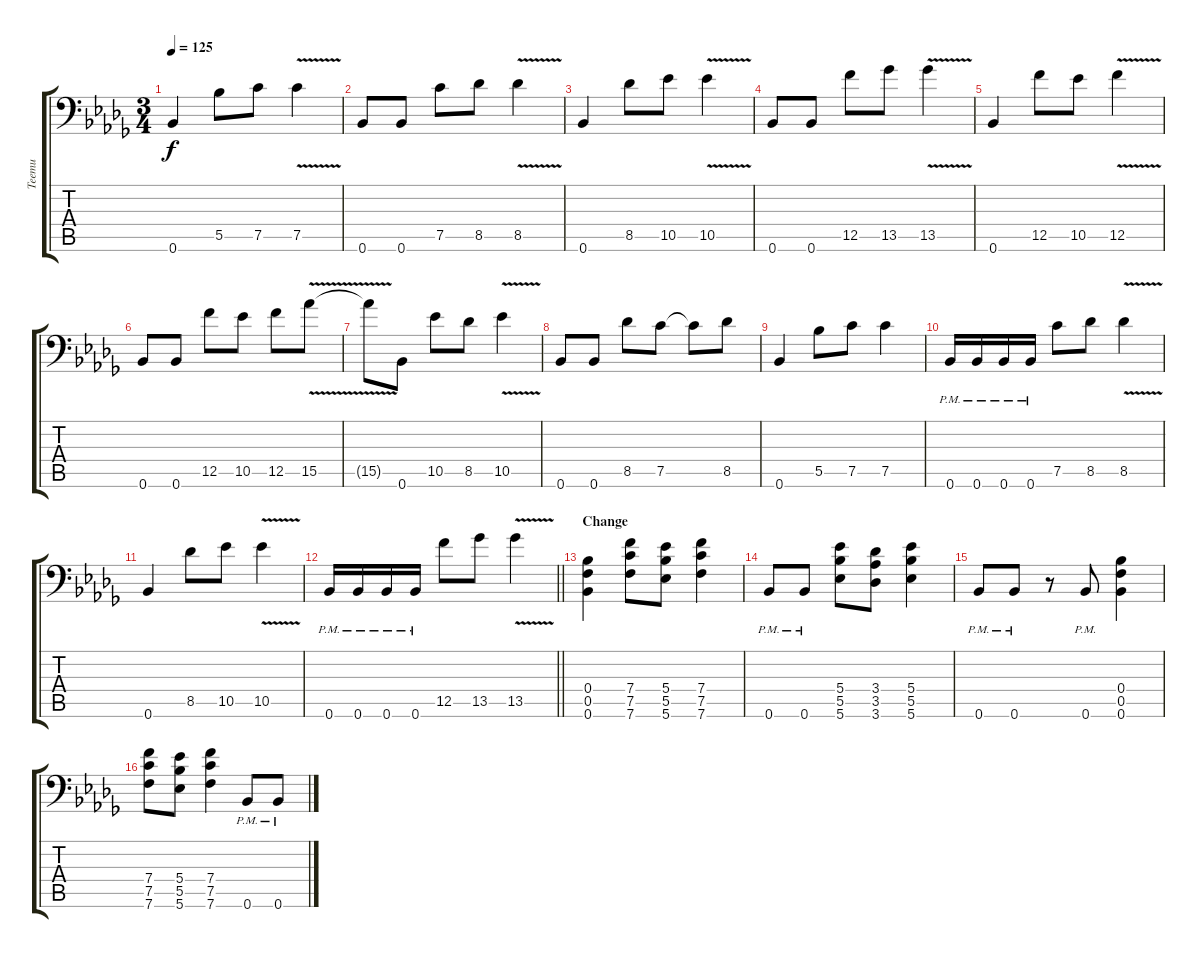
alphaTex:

\track ("Teemu" "Teemu") {instrument distortionguitar}
\staff {score tabs}
\tuning (C4 G3 Eb3 Bb2 F2 Bb1) {hide}
\ts (3 4)
\tempo 125
\clef f4
\ks bbminor
0.6.4{dy f} 5.5.8 7.5.8 7.5{v}.4 |
0.6.8 0.6.8 7.5.8 8.5.8 8.5{v}.4 |
0.6.4 8.5.8 10.5.8 10.5{v}.4 |
0.6.8 0.6.8 12.5.8 13.5.8 13.5{v}.4 |
0.6.4 12.5.8 10.5.8 12.5{v}.4 |
0.6.8 0.6.8 12.5.8 10.5.8 12.5.8 15.5{v}.8 |
15.5{v t}.8 0.6.8 10.5.8 8.5.8 10.5{v}.4 |
0.6.8 0.6.8 8.5.8 7.5.8 7.5{t}.8 8.5.8 |
0.6.4 5.5.8 7.5.8 7.5.4 |
0.6{pm}.16 0.6{pm}.16 0.6{pm}.16 0.6{pm}.16 7.5.8 8.5.8 8.5{v}.4 |
0.6.4 8.5.8 10.5.8 10.5{v}.4 |
\barLineRight lightlight
0.6{pm}.16 0.6{pm}.16 0.6{pm}.16 0.6{pm}.16 12.5.8 13.5.8 13.5{v}.4 |
\section ("" "Change")
(0.4 0.5 0.6).4 (7.4 7.5 7.6).8 (5.4 5.5 5.6).8 (7.4 7.5 7.6).4 |
0.6{pm}.8 0.6{pm}.8 (5.4 5.5 5.6).8 (3.4 3.5 3.6).8 (5.4 5.5 5.6).4 |
0.6{pm}.8 0.6{pm}.8 r.8 0.6{pm}.8 (0.4 0.5 0.6).4 |
(7.4 7.5 7.6).8 (5.4 5.5 5.6).8 (7.4 7.5 7.6).4 0.6{pm}.8 0.6{pm}.8
